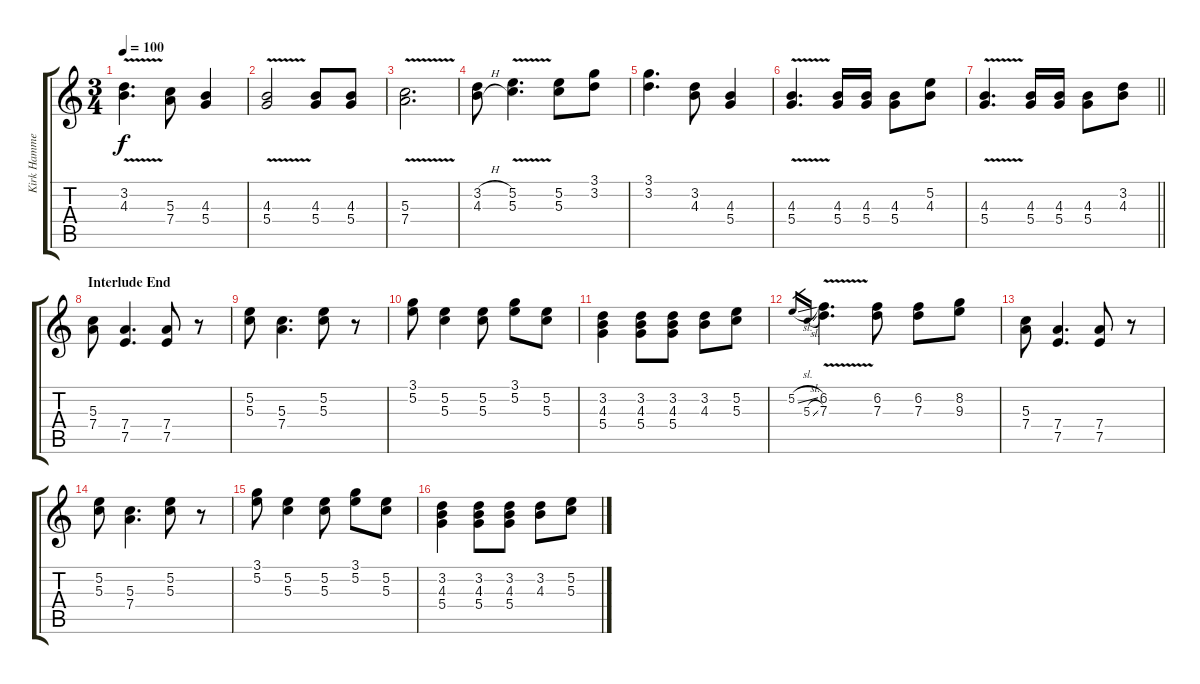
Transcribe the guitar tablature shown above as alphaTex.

\track ("Kirk Hammett" "Kirk Hamme") {instrument distortionguitar}
\staff {score tabs}
\tuning (E4 B3 G3 D3 A2 E2) {hide}
\ts (3 4)
\tempo 100
\clef g2
\ks c
(3.2{v} 4.3{v}).4{d dy f} (5.3 7.4).8 (4.3 5.4).4 |
(4.3{v} 5.4{v}).2 (4.3 5.4).8 (4.3 5.4).8 |
(5.3{v} 7.4{v}).2{d} |
(3.2{h} 4.3{h}).8 (5.2{v} 5.3{v}).4{d} (5.2 5.3).8 (3.1 3.2).8 |
(3.1 3.2).4{d} (3.2 4.3).8 (4.3 5.4).4 |
(4.3{v} 5.4{v}).4{d} (4.3 5.4).16 (4.3 5.4).16 (4.3 5.4).8 (5.2 4.3).8 |
\barLineRight lightlight
(4.3{v} 5.4{v}).4{d} (4.3 5.4).16 (4.3 5.4).16 (4.3 5.4).8 (3.2 4.3).8 |
\section ("" "Interlude End")
(5.3 7.4).8 (7.4 7.5).4{d} (7.4 7.5).8 r.8 |
(5.2 5.3).8 (5.3 7.4).4{d} (5.2 5.3).8 r.8 |
(3.1 5.2).8 (5.2 5.3).4 (5.2 5.3).8 (3.1 5.2).8 (5.2 5.3).8 |
(3.2 4.3 5.4).4 (3.2 4.3 5.4).8 (3.2 4.3 5.4).8 (3.2 4.3).8 (5.2 5.3).8 |
5.2{sl}.16{gr} 5.3{sl}.16{gr} (6.2{v} 7.3{v}).4{d} (6.2 7.3).8 (6.2 7.3).8 (8.2 9.3).8 |
(5.3 7.4).8 (7.4 7.5).4{d} (7.4 7.5).8 r.8 |
(5.2 5.3).8 (5.3 7.4).4{d} (5.2 5.3).8 r.8 |
(3.1 5.2).8 (5.2 5.3).4 (5.2 5.3).8 (3.1 5.2).8 (5.2 5.3).8 |
(3.2 4.3 5.4).4 (3.2 4.3 5.4).8 (3.2 4.3 5.4).8 (3.2 4.3).8 (5.2 5.3).8
